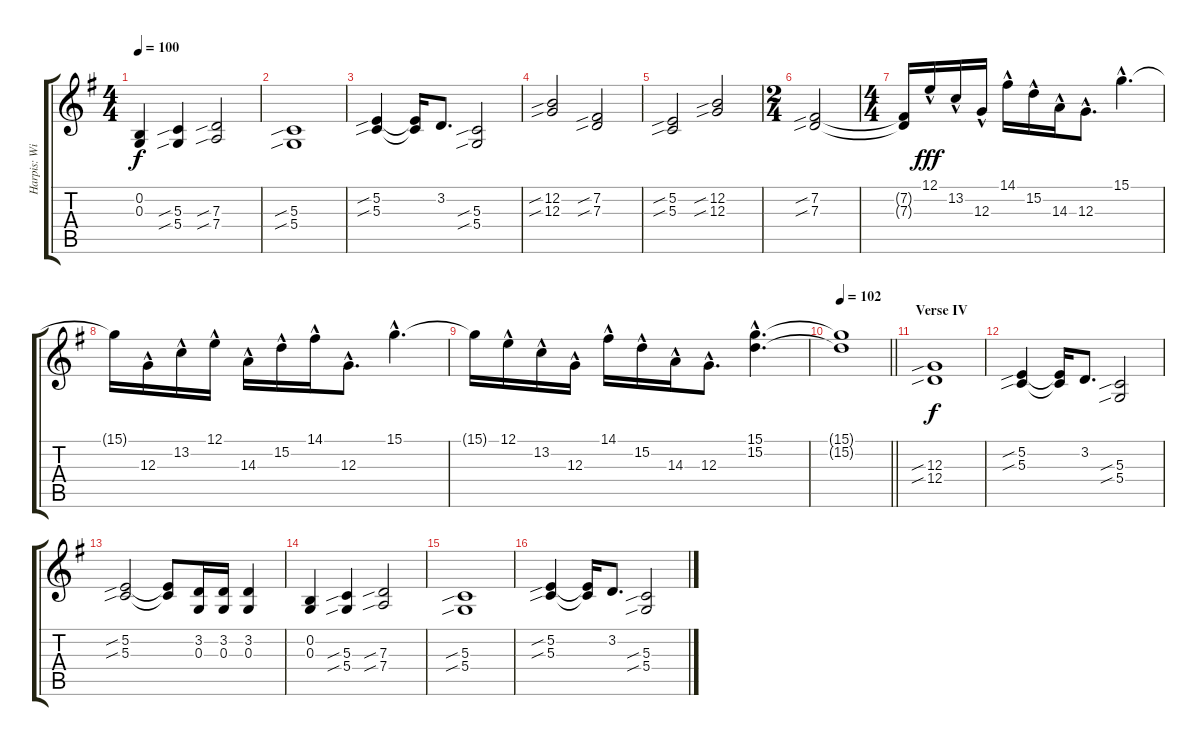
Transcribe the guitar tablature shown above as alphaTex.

\track ("Harpis: Wilton" "Harpis: Wi") {instrument harpsichord}
\staff {score tabs}
\tuning (E4 B3 G3 D3 A2 E2) {hide}
\ts (4 4)
\tempo 100
\clef g2
\ks g
(0.2 0.3).4{dy f} (5.3{sib} 5.4{sib}).4 (7.3{sib} 7.4{sib}).2 |
(5.3{sib} 5.4{sib}).1 |
(5.2{sib} 5.3{sib}).4 (5.2{t} 5.3{t}).16 3.2.8{d} (5.3{sib} 5.4{sib}).2 |
(12.2{sib} 12.3{sib}).2 (7.2{sib} 7.3{sib}).2 |
(5.2{sib} 5.3{sib}).2 (12.2{sib} 12.3{sib}).2 |
\ts (2 4)
(7.2{sib} 7.3{sib}).2 |
\ts (4 4)
(7.2{t} 7.3{t}).16 12.1{hac}.16{dy fff} 13.2{hac}.16 12.3{hac}.16 14.1{hac}.16 15.2{hac}.16 14.3{hac}.16 12.3{hac}.8{d} 15.1{hac}.4{d} |
15.1{t}.16 12.3{hac}.16 13.2{hac}.16 12.1{hac}.16 14.3{hac}.16 15.2{hac}.16 14.1{hac}.16 12.3{hac}.8{d} 15.1{hac}.4{d} |
15.1{t}.16 12.1{hac}.16 13.2{hac}.16 12.3{hac}.16 14.1{hac}.16 15.2{hac}.16 14.3{hac}.16 12.3{hac}.8{d} (15.1{hac} 15.2{hac}).4{d} |
\tempo 102
\barLineRight lightlight
(15.1{t} 15.2{t}).1 |
\section ("" "Verse IV")
(12.3{sib} 12.4{sib}).1{dy f} |
(5.2{sib} 5.3{sib}).4 (5.2{t} 5.3{t}).16 3.2.8{d} (5.3{sib} 5.4{sib}).2 |
(5.2{sib} 5.3{sib}).2 (5.2{t} 5.3{t}).8 (3.2 0.3).16 (3.2 0.3).16 (3.2 0.3).4 |
(0.2 0.3).4 (5.3{sib} 5.4{sib}).4 (7.3{sib} 7.4{sib}).2 |
(5.3{sib} 5.4{sib}).1 |
(5.2{sib} 5.3{sib}).4 (5.2{t} 5.3{t}).16 3.2.8{d} (5.3{sib} 5.4{sib}).2
